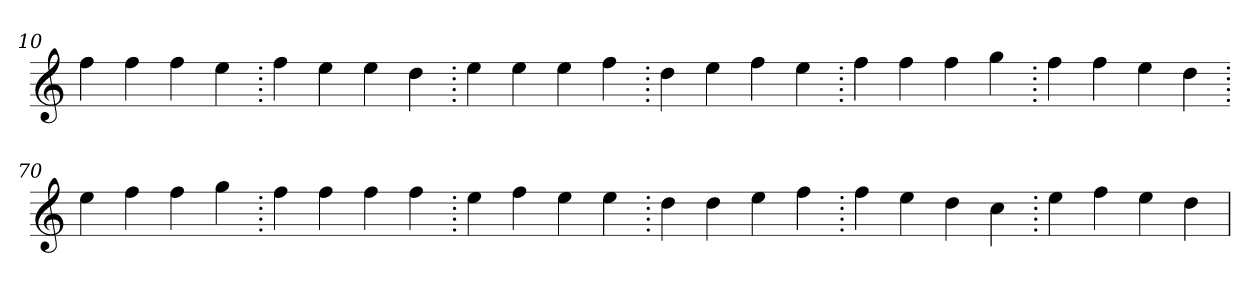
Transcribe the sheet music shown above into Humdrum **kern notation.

**kern
*part1
*staff1
*clefG2
=10.
4ff
4ff
4ff
4ee
=20.
4ff
4ee
4ee
4dd
=30.
4ee
4ee
4ee
4ff
=40.
4dd
4ee
4ff
4ee
=50.
4ff
4ff
4ff
4gg
=60.
4ff
4ff
4ee
4dd
=70.
4ee
4ff
4ff
4gg
=80.
4ff
4ff
4ff
4ff
=90.
4ee
4ff
4ee
4ee
=100.
4dd
4dd
4ee
4ff
=110.
4ff
4ee
4dd
4cc
=120.
4ee
4ff
4ee
4dd
=
*-
